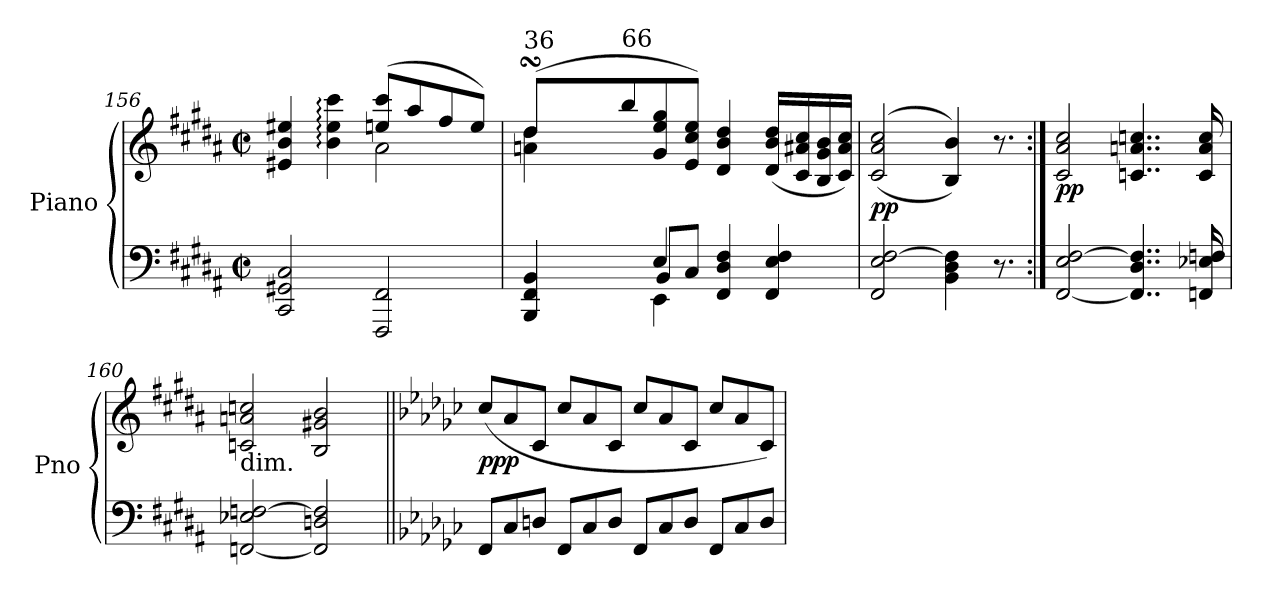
**kern	**kern	**dynam
*part1	*part1	*part1
*staff2	*staff1	*staff1/2
*I"Piano	*	*
*I'Pno	*	*
*clefF4	*clefG2	*
*k[f#c#g#d#a#]	*k[f#c#g#d#a#]	*
*B:	*B:	*
*M2/2	*M2/2	*
*met(c|)	*met(c|)	*
=156	=156	=156
*	*^	*
2CC#/ 2GG#X/ 2C#/	4e#X/ 4b/ 4ee#X/	2ryy	.
.	4b\: 4ee#\: 4ccc#\:	.	.
2FFF#/ 2FF#/	(8een/ 8ccc#/L	2a#\	.
.	8aa#/	.	.
.	8ff#/	.	.
.	8ee/J)	.	.
=157	=157	=157	=157
*^	*	*^	*
*	*^	*	*	*	*
!	!	!	!LO:TX:a:t=36	!	!	!
4BBB/ 4FF#/ 4BB/	4ryy	4ryy	(8dd#sSsS/L	4an\ 4dd#\	16ryy	.
.	.	.	.	.	64eeyy	.
.	.	.	.	.	64dd#yy	.
.	.	.	.	.	64cc#yy	.
.	.	.	.	.	64dd#yy	.
!	!	!	!LO:TX:a:t=66	!	!	!
.	.	.	8bb/	.	2..ryy	.
4E/	4EE\	8BB/L	8g#/ 8ee/ 8gg#/	2.ryy	.	.
.	.	8C#/J	8e/ 8cc#/ 8ee/J)	.	.	.
4FF#/ 4D#/ 4F#/	2ryy	2ryy	4d#/ 4b/ 4dd#/	.	.	.
4FF#/ 4E/ 4F#/	.	.	(16d#/ 16b/ 16dd#/LL	.	.	.
.	.	.	16c#/ 16a#X/ 16cc#/	.	.	.
.	.	.	16B/ 16g#/ 16b/	.	.	.
.	.	.	16c#/ 16a#/ 16cc#/JJ)	.	.	.
*v	*v	*v	*	*	*	*
*	*v	*v	*v	*
=158	=158	=158
!	!	!LO:DY:b
2FF#/ 2E/ [2F#/	((2c#/ 2a#/ 2cc#/	pp
4BB\ 4D#\ 4F#\]	4B/ 4b/))	.
8.r	8.r	.
!!LO:LB:g=z
=159:|!	=159:|!	=159:|!
!	!	!LO:DY:b
[2FF#/ 2E/ [2F#/	2c#/ 2a#/ 2cc#/	pp
4..FF#/] 4..D#/ 4..F#/]	4..cn/ 4..an/ 4..ccn/	.
16FFn/ 16E-X/ 16Fn/	16c/ 16a/ 16cc/	.
=160	=160	=160
!	!LO:TX:b:t=dim.	!
[2FFn/ 2E-X/ [2Fn/	2cn/ 2an/ 2ccn/	.
2FF/] 2Dn/ 2F/]	2B/ 2g#X/ 2b/	.
=161||	=161||	=161||
*k[b-e-a-d-g-c-]	*k[b-e-a-d-g-c-]	*
*G-:	*G-:	*
*Xtuplet	*Xtuplet	*
!	!	!LO:DY:b
12FF/L	(12cc-/L	ppp
12C-/	12a-/	.
12Dn/J	12c-/J	.
12FF/L	12cc-/L	.
12C-/	12a-/	.
12D/J	12c-/J	.
12FF/L	12cc-/L	.
12C-/	12a-/	.
12D/J	12c-/J	.
12FF/L	12cc-/L	.
12C-/	12a-/	.
12D/J	12c-/J)	.
=	=	=
*-	*-	*-
